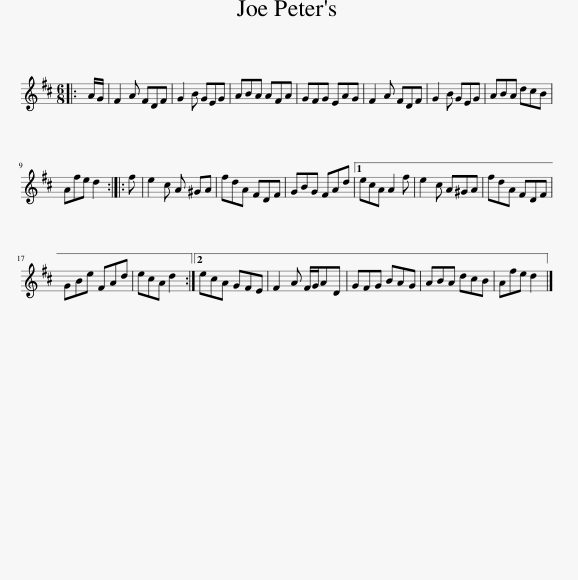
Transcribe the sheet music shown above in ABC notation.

X:1
L:1/8
M:6/8
I:linebreak $
K:D
V:1 treble
V:1
|: A/G/ | F2 A FDF | G2 B GEG | ABA AFA | GFG EAG | %5
 F2 A FDF | G2 B GEG | ABA dcB |$ Afe d2 :: f | %10
 e2 c A ^GA | fdA FDF | GBG FAd |1 ecA A2 f | e2 c A^GA | %15
 fdA FDF |$ GBe FAd | ecA d2 :|2 ecA GFE | F2 A F/G/AD | %20
 GFG BAG | ABA dcB | Afe d2 |] %23
